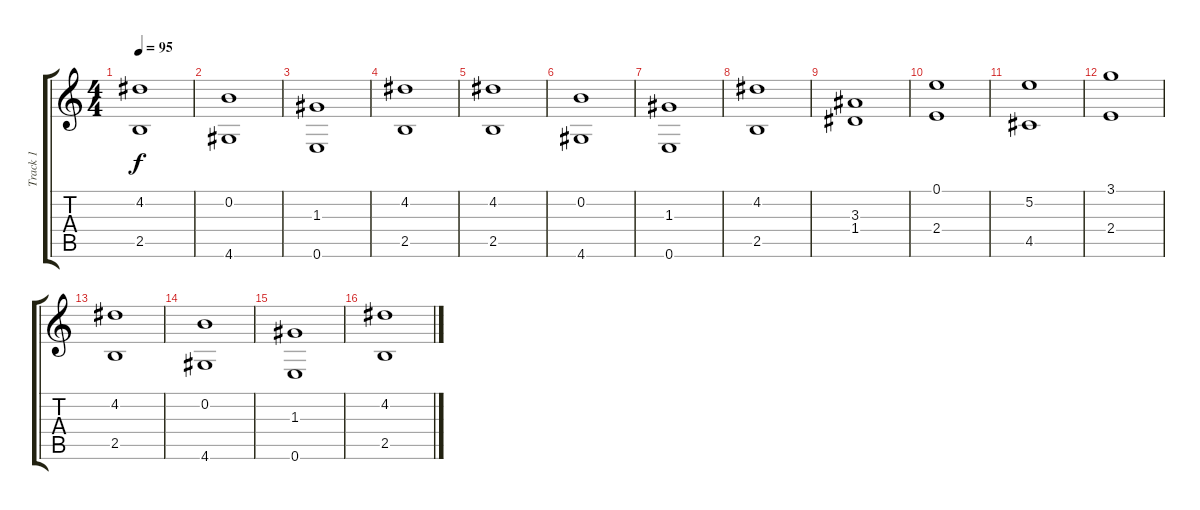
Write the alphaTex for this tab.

\track ("Track 1" "Track 1") {instrument electricguitarjazz}
\staff {score tabs}
\tuning (E4 B3 G3 D3 A2 E2) {hide}
\ts (4 4)
\tempo 95
\clef g2
\ks c
(4.2 2.5).1{dy f instrument electricguitarjazz} |
(0.2 4.6).1 |
(1.3 0.6).1 |
(4.2 2.5).1 |
(4.2 2.5).1 |
(0.2 4.6).1 |
(1.3 0.6).1 |
(4.2 2.5).1 |
(3.3 1.4).1 |
(0.1 2.4).1 |
(5.2 4.5).1 |
(3.1 2.4).1 |
(4.2 2.5).1 |
(0.2 4.6).1 |
(1.3 0.6).1 |
(4.2 2.5).1
